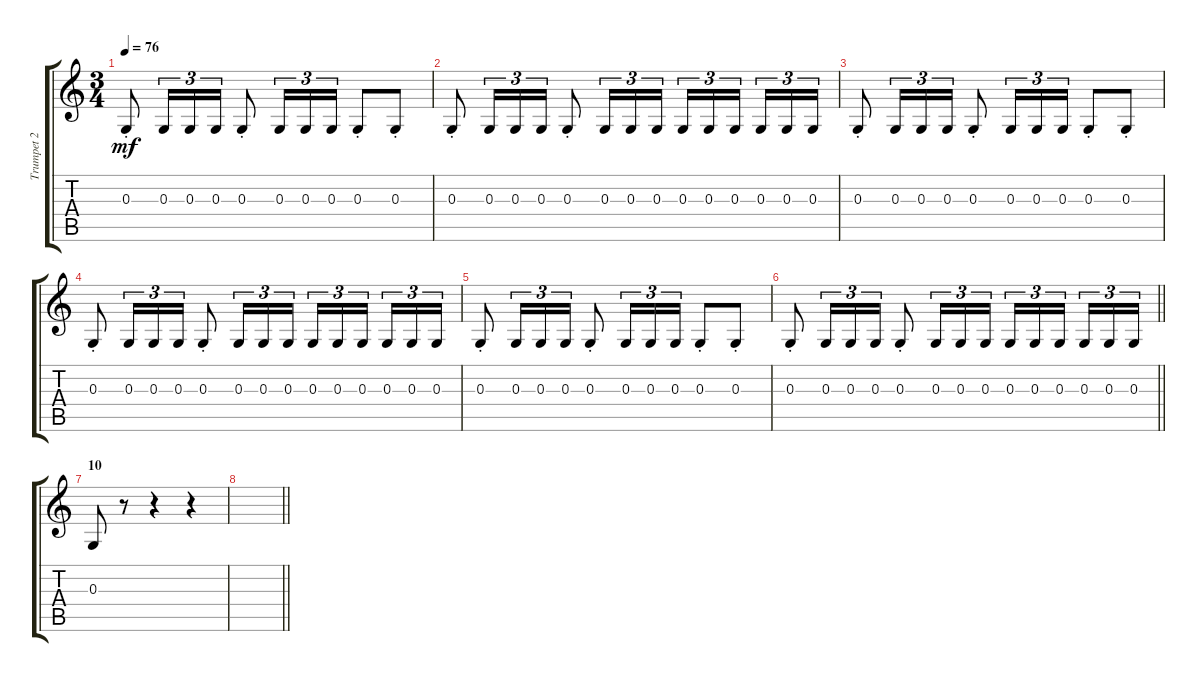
\track ("Trumpet 2" "Trumpet 2") {instrument trumpet}
\staff {score tabs}
\tuning (E4 B3 G3 D3 A2 E2) {hide}
\ts (3 4)
\tempo 76
\clef g2
\ks c
0.3{st}.8{dy mf} 0.3.16{tu (3 2)} 0.3.16{tu (3 2)} 0.3.16{tu (3 2)} 0.3{st}.8 0.3.16{tu (3 2)} 0.3.16{tu (3 2)} 0.3.16{tu (3 2)} 0.3{st}.8 0.3{st}.8 |
0.3{st}.8 0.3.16{tu (3 2)} 0.3.16{tu (3 2)} 0.3.16{tu (3 2)} 0.3{st}.8 0.3.16{tu (3 2)} 0.3.16{tu (3 2)} 0.3.16{tu (3 2)} 0.3.16{tu (3 2)} 0.3.16{tu (3 2)} 0.3.16{tu (3 2) beam splitsecondary} 0.3.16{tu (3 2)} 0.3.16{tu (3 2)} 0.3.16{tu (3 2)} |
0.3{st}.8 0.3.16{tu (3 2)} 0.3.16{tu (3 2)} 0.3.16{tu (3 2)} 0.3{st}.8 0.3.16{tu (3 2)} 0.3.16{tu (3 2)} 0.3.16{tu (3 2)} 0.3{st}.8 0.3{st}.8 |
0.3{st}.8 0.3.16{tu (3 2)} 0.3.16{tu (3 2)} 0.3.16{tu (3 2)} 0.3{st}.8 0.3.16{tu (3 2)} 0.3.16{tu (3 2)} 0.3.16{tu (3 2)} 0.3.16{tu (3 2)} 0.3.16{tu (3 2)} 0.3.16{tu (3 2) beam splitsecondary} 0.3.16{tu (3 2)} 0.3.16{tu (3 2)} 0.3.16{tu (3 2)} |
0.3{st}.8 0.3.16{tu (3 2)} 0.3.16{tu (3 2)} 0.3.16{tu (3 2)} 0.3{st}.8 0.3.16{tu (3 2)} 0.3.16{tu (3 2)} 0.3.16{tu (3 2)} 0.3{st}.8 0.3{st}.8 |
\barLineRight lightlight
0.3{st}.8 0.3.16{tu (3 2)} 0.3.16{tu (3 2)} 0.3.16{tu (3 2)} 0.3{st}.8 0.3.16{tu (3 2)} 0.3.16{tu (3 2)} 0.3.16{tu (3 2)} 0.3.16{tu (3 2)} 0.3.16{tu (3 2)} 0.3.16{tu (3 2) beam splitsecondary} 0.3.16{tu (3 2)} 0.3.16{tu (3 2)} 0.3.16{tu (3 2)} |
\section ("" "10")
0.3.8 r.8 r.4 r.4 |
\barLineRight lightlight
